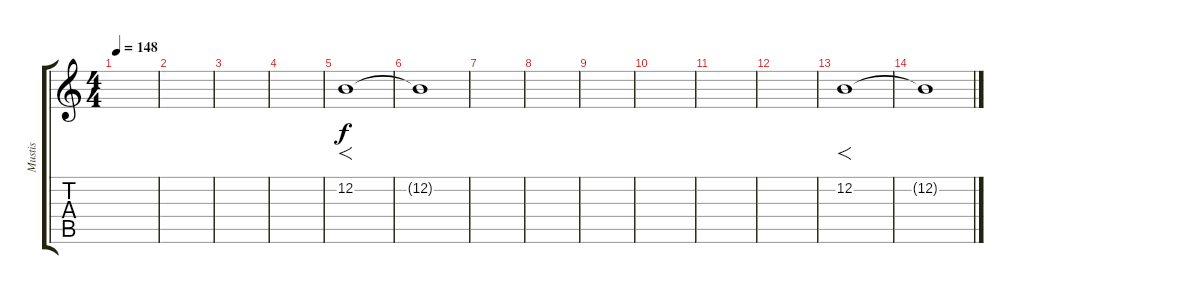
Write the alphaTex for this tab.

\track ("Mustis" "Mustis") {instrument voiceoohs}
\staff {score tabs}
\tuning (E4 B3 G3 D3 A2 E2) {hide}
\ts (4 4)
\tempo 148
\clef g2
\ks c
|
|
|
|
12.2.1{f} |
12.2{t}.1 |
|
|
|
|
|
|
12.2.1{f} |
12.2{t}.1
